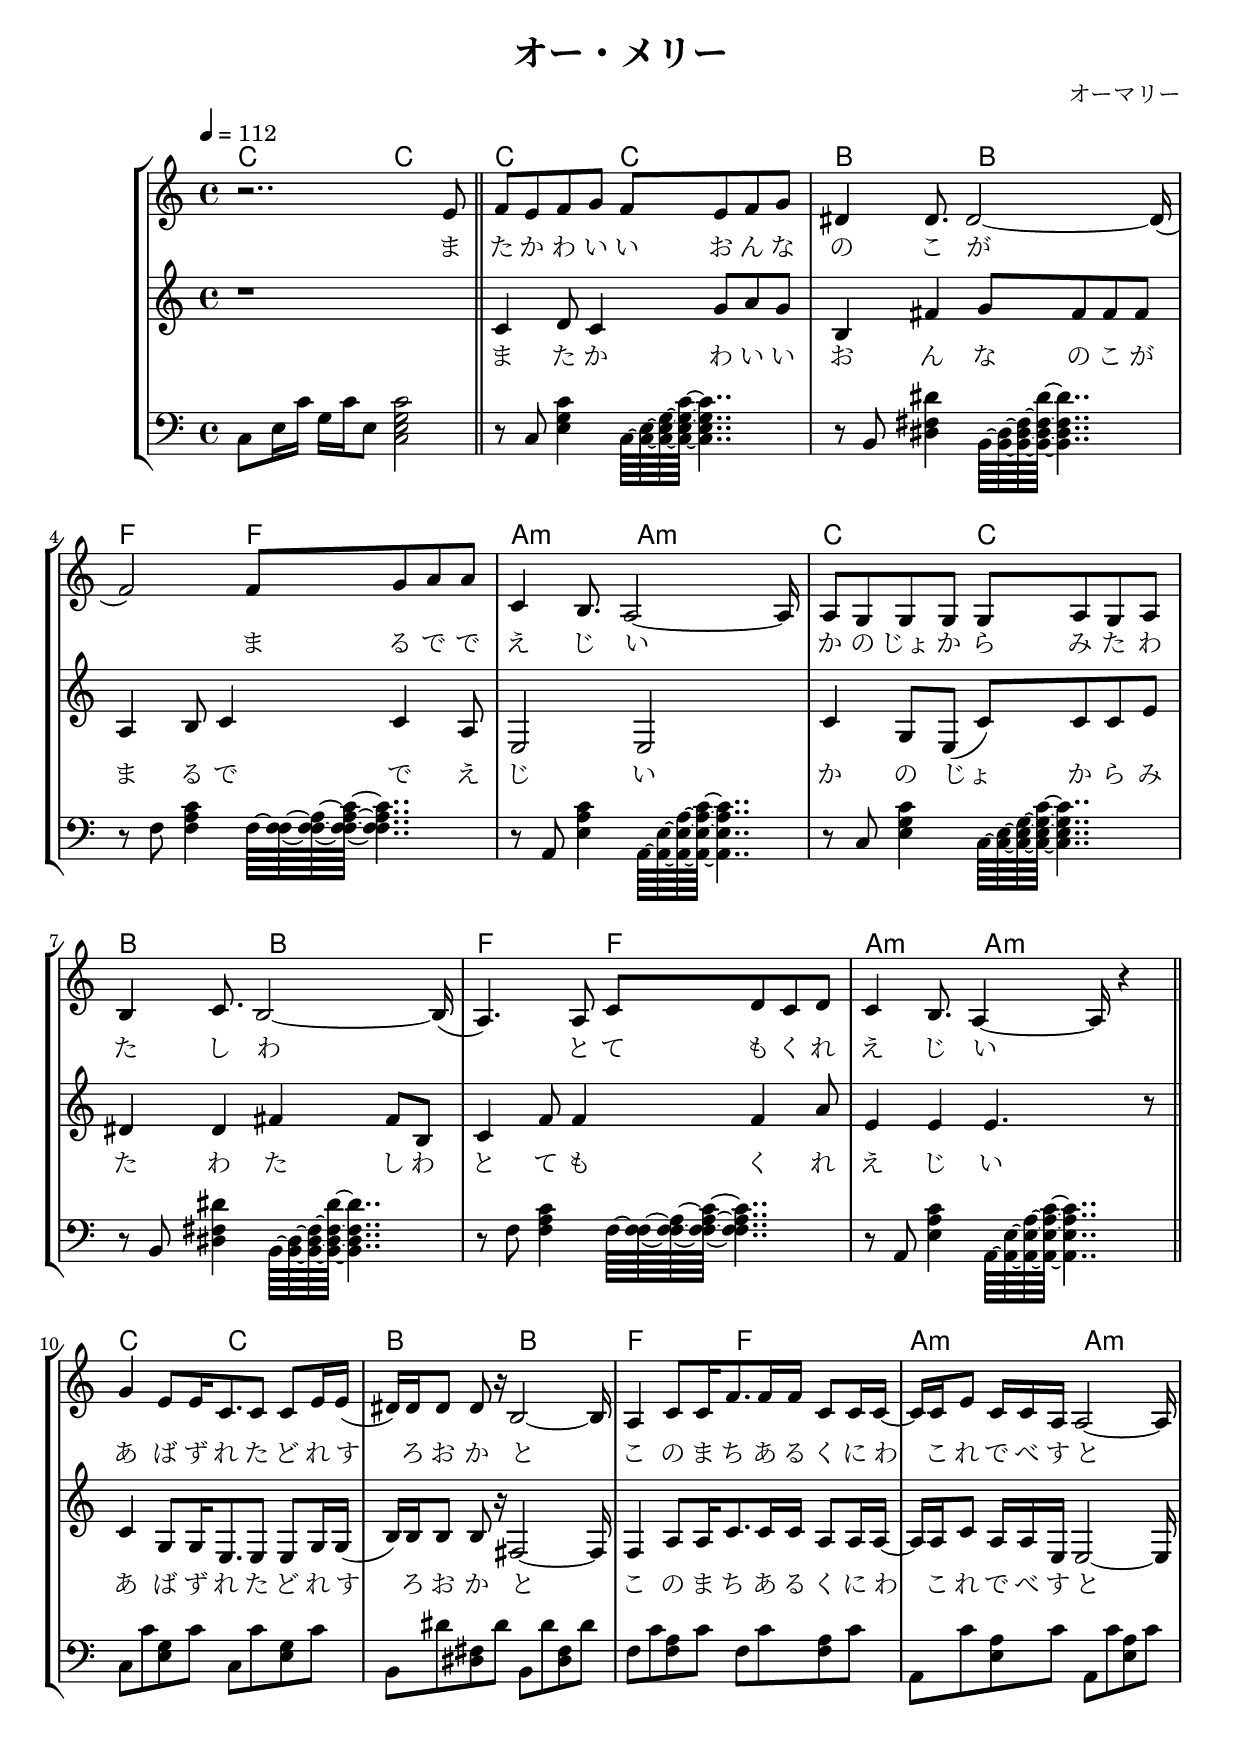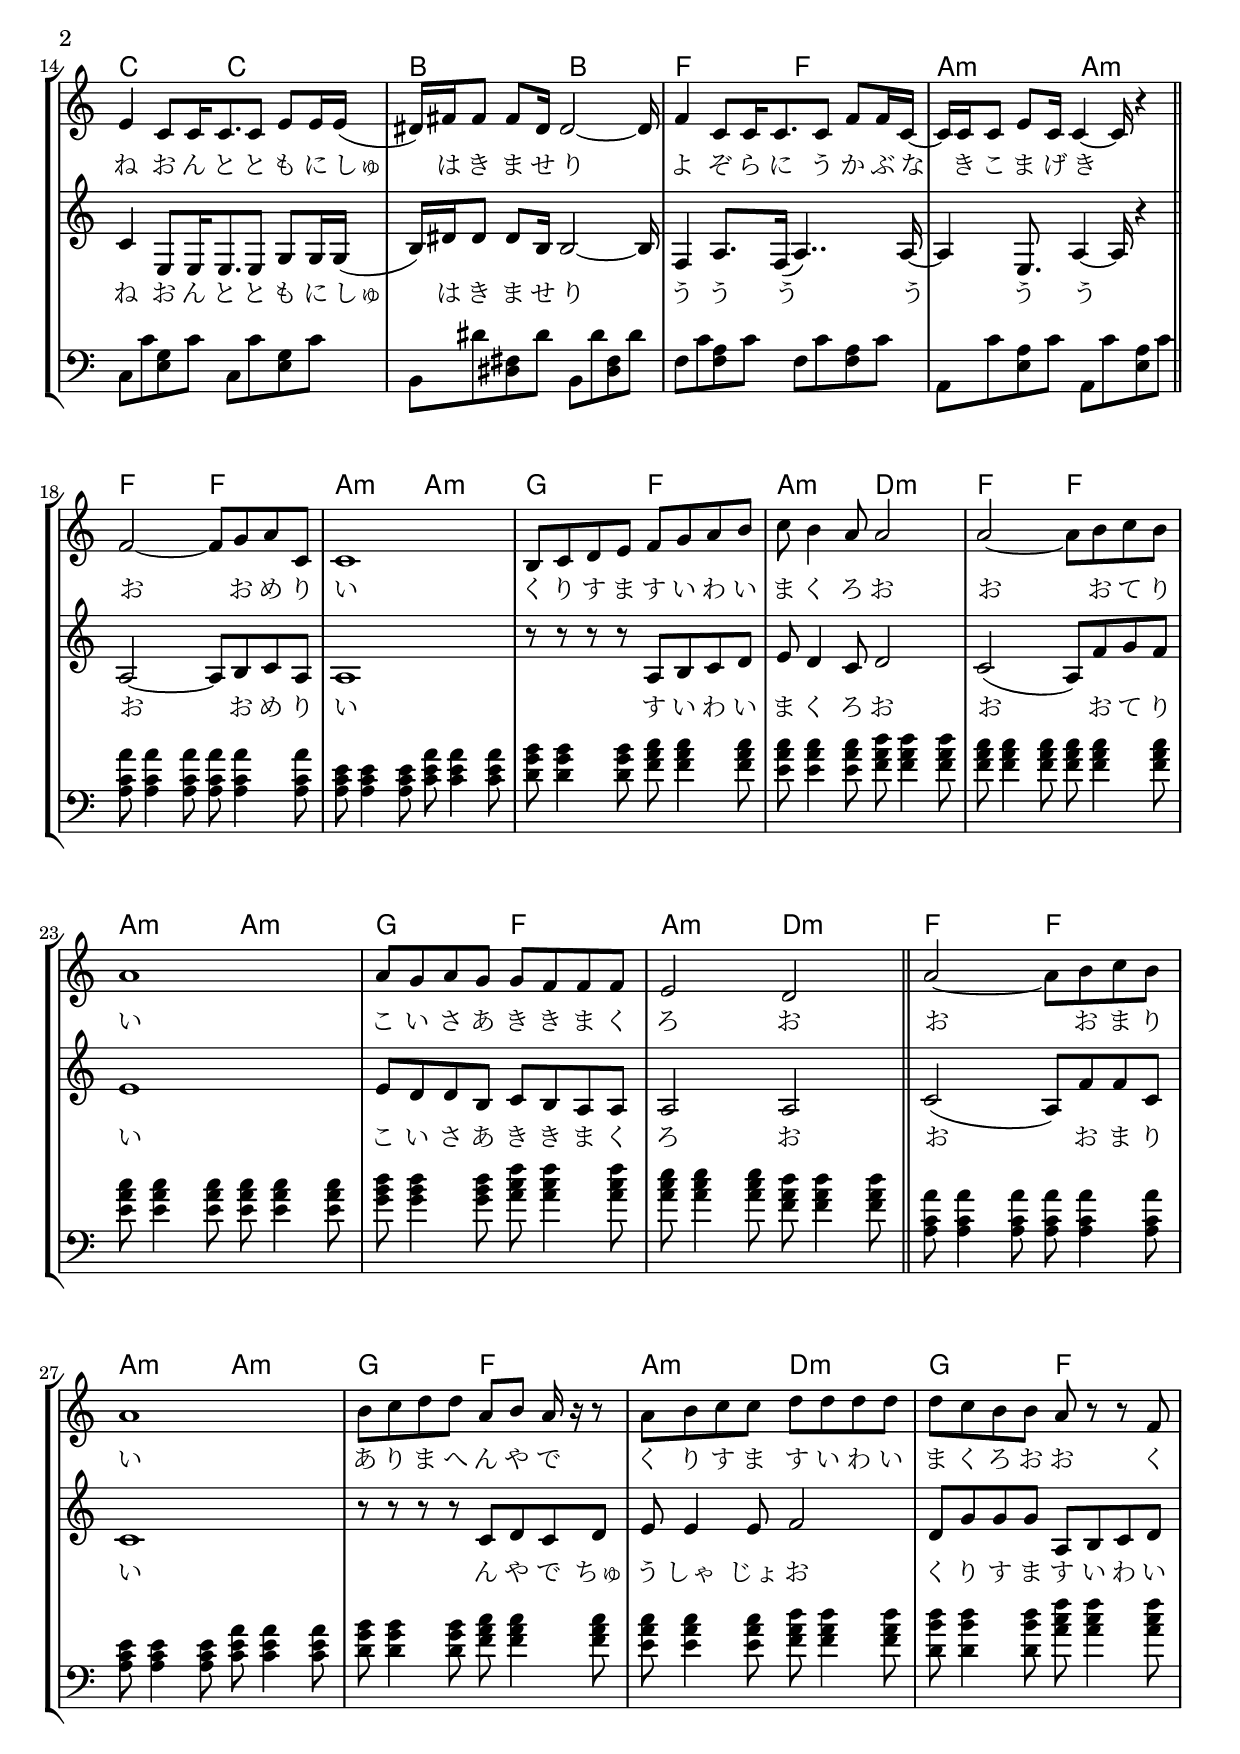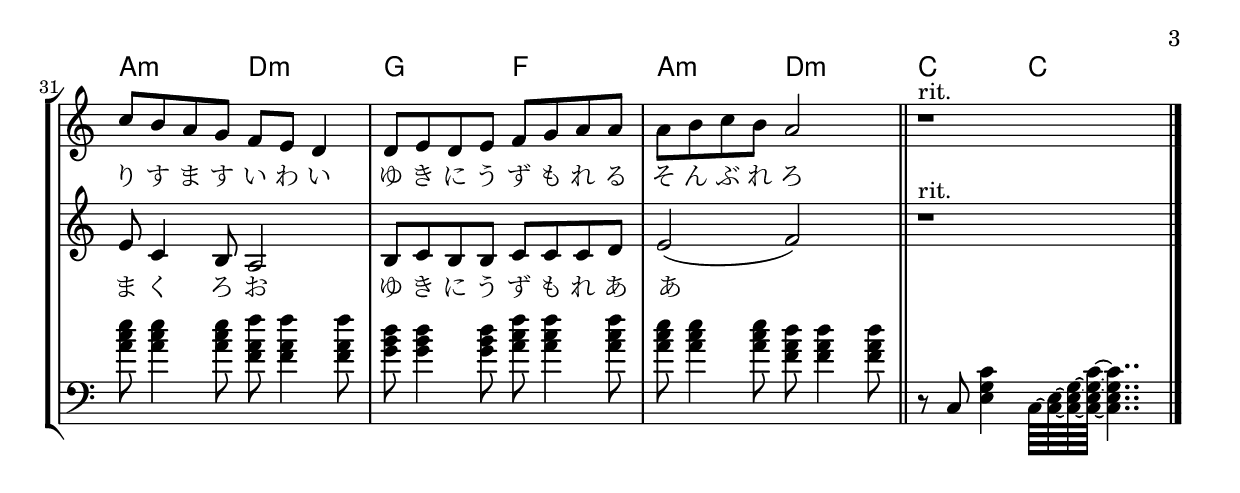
\version "2.12.1"

\header {
	title = \markup {オー・メリー}
	composer = \markup \center-column {オーマリー}
}

harmony = \chordmode {
	c2 c 

	c c b b f f a:m a:m c c b b f f a:m a:m 

	c c b b f f a:m a:m c c b b f f a:m a:m 

	f f a:m a:m g f a:m d:m f f a:m a:m g f a:m d:m 

	f f a:m a:m g f a:m d:m g f a:m d:m g f a:m d:m 

	c c 
}

melody = {
	\key c \major
	\tempo 4 = 112
	r2.. 
	\set Staff.midiInstrument = #"fss0.32"
	e'8 
	f'8  e'8  f'8  g'8  f'8  e'8  f'8  g'8 
	dis'4  dis'8.  dis'2~dis'16 
	(f'2)  f'8  g'8  a'8  a'8 
	c'4  b8.  a2~a16 
	a8  g8  g8  g8  g8  a8  g8  a8 
	b4  c'8.  b2~b16 
	(a4.)  a8  c'8  d'8  c'8  d'8 
	c'4  b8.  a4~a16  	r4 	\set Staff.midiInstrument = #"fss0.32"
	 g'4  e'8  e'16  c'8.  c'8  c'8  e'16  e'16 
	(dis'16)  dis'16  dis'8  dis'8  r16  b2~b16 
	a4  c'8  c'16  f'8.  f'16  f'16  c'8  c'16  c'16~ 
	c'16  c'16  e'8  c'16  c'16  a16  a2~a16 
	e'4  c'8  c'16  c'8.  c'8  e'8  e'16  e'16 
	(dis'16)  fis'16  fis'8  fis'8  dis'16  dis'2~dis'16 
	f'4  c'8  c'16  c'8.  c'8  f'8  f'16  c'16~ 
	c'16  c'16  c'8  e'8  c'16  c'4~c'16  	r4 	\set Staff.midiInstrument = #"fss0.32"
	f'2~f'8  g'8  a'8  c'8 
	c'1 
	b8  c'8  d'8  e'8  f'8  g'8  a'8  b'8 
	c''8  b'4  a'8  a'2 
	a'2~a'8  b'8  c''8  b'8 
	a'1 
	a'8  g'8  a'8  g'8  g'8  f'8  f'8  f'8 
	e'2  d'2
	\set Staff.midiInstrument = #"fss0.32"
	a'2~a'8  b'8  c''8  b'8 
	a'1 
	b'8  c''8  d''8  d''8  a'8  b'8  a'16  r16  r8 
	a'8  b'8  c''8  c''8  d''8  d''8  d''8  d''8 
	d''8  c''8  b'8  b'8  a'8  r8  r8  f'8 
	c''8  b'8  a'8  g'8  f'8  e'8  d'4 
	d'8  e'8  d'8  e'8  f'8  g'8  a'8  a'8 
	a'8  b'8  c''8  b'8  a'2
	r1^"rit." \bar "|."
}

words = \lyricmode {
	
	ま  た  か  わ  い  い  お  ん  な  の  こ  が  ま  る  で  で  え  じ  い  か  の  じょ  か  ら  み  た  わ  た  し  わ  と  て  も  く  れ  え  じ  い  
	あ  ば  ず  れ  た  ど  れ  す  ろ  お  か  と  こ  の  ま  ち  あ  る  く  に  わ  こ  れ  で  べ  す  と  ね  お  ん  と  と  も  に  しゅ  は  き  ま  せ  り  よ  ぞ  ら  に  う  か  ぶ  な  き  こ  ま  げ  き  
	お  お  め  り  い  く  り  す  ま  す  い  わ  い  ま  く  ろ  お  お  お  て  り  い  こ  い  さ  あ  き  き  ま  く  ろ  お  
	お  お  ま  り  い  あ  り  ま  へ  ん  や  で  く  り  す  ま  す  い  わ  い  ま  く  ろ  お  お  く  り  す  ま  す  い  わ  い  ゆ  き  に  う  ず  も  れ  る  そ  ん  ぶ  れ  ろ  
	
}

secondmelody = {
	\key c \major
	\tempo 4 = 112
	r1   
	\set Staff.midiInstrument = #"Acoustic grand"
	 c'4  d'8  c'4  g'8  a'8  g'8 
	b4  fis'4  g'8  fis'8  fis'8  fis'8 
	a4  b8  c'4  c'4  a8 
	e2  e2 
	c'4  g8  e8  (c'8)  c'8  c'8  e'8 
	dis'4  dis'4  fis'4  fis'8  b8 
	c'4  f'8  f'4  f'4  a'8 
	e'4  e'4  e'4.  	r8 	\set Staff.midiInstrument = #"fss0.35"
	 c'4  g8  g16  e8.  e8  e8  g16  g16 
	(b16)  b16  b8  b8  r16  fis2~fis16 
	f4  a8  a16  c'8.  c'16  c'16  a8  a16  a16~ 
	a16  a16  c'8  a16  a16  e16  e2~e16 
	c'4  e8  e16  e8.  e8  g8  g16  g16 
	(b16)  dis'16  dis'8  dis'8  b16  b2~b16 
	f4  a8.  f16  (a4..)  a16~ 
	a4  e8.  a4~a16  	r4 	\set Staff.midiInstrument = #"fss0.35"
	a2~a8  b8  c'8  a8 
	a1 
	r8  r8  r8  r8  a8  b8  c'8  d'8 
	e'8  d'4  c'8  d'2 
	c'2  (a8)  f'8  g'8  f'8 
	e'1 
	e'8  d'8  d'8  b8  c'8  b8  a8  a8 
	a2  a2
	\set Staff.midiInstrument = #"fss0.35"
	c'2  (a8)  f'8  f'8  c'8 
	c'1 
	r8  r8  r8  r8  c'8  d'8  c'8  d'8 
	e'8  e'4  e'8  f'2 
	d'8  g'8  g'8  g'8  a8  b8  c'8  d'8 
	e'8  c'4  b8  a2 
	b8  c'8  b8  b8  c'8  c'8  c'8  d'8 
	e'2  (f'2)
	r1^"rit." \bar "|."
}

secondwords = \lyricmode {
	
	ま  た  か  わ  い  い  お  ん  な  の  こ  が  ま  る  で  で  え  じ  い  か  の  じょ  か  ら  み  た  わ  た  し  わ  と  て  も  く  れ  え  じ  い  
	あ  ば  ず  れ  た  ど  れ  す  ろ  お  か  と  こ  の  ま  ち  あ  る  く  に  わ  こ  れ  で  べ  す  と  ね  お  ん  と  と  も  に  しゅ  は  き  ま  せ  り  う  う  う  う  う  う  
	お  お  め  り  い  す  い  わ  い  ま  く  ろ  お  お  お  て  り  い  こ  い  さ  あ  き  き  ま  く  ろ  お  
	お  お  ま  り  い  ん  や  で  ちゅ  う  しゃ  じょ  お  く  り  す  ま  す  い  わ  い  ま  く  ろ  お  ゆ  き  に  う  ず  も  れ  あ  あ  
	
}

tempochange = {
	\tempo 4 = 112
	r1 \bar "||"
	\tempo 4 = 112
	r1 | r1 | r1 | r1 | r1 | r1 | r1 | r1 \bar "||"
	\tempo 4 = 112
	r1 | r1 | r1 | r1 | r1 | r1 | r1 | r1 \bar "||"
	\tempo 4 = 112
	r1 | r1 | r1 | r1 | r1 | r1 | r1 | r1 \bar "||"
	\tempo 4 = 112
	r1 | r1 | r1 | r1 | r1 | r1 | r1 | r1 \bar "||"
	\tempo 4 = 112
	\tempo 4 = 84 r2 \tempo 4 = 74 r2 \bar "|."
}

mainacc = {
	\clef bass
	\set Staff.midiInstrument = #"Electric Guitar (clean)"
	\key c \major
	\tempo 4 = 112
	c8 e16 c' g c' e8
	<c e g c'>2
	\bar "||"

	\set Staff.midiInstrument = #"Electric Guitar (clean)"
	r8 c8 <e g c'>4
	c64~ <c~ e~> <c~ e~ g~> <c e g c'>~ <c e g c'>4..
	r8 b,8 <dis fis dis'>4
	b,64~ <b,~ dis~> <b,~ dis~ fis~> <b, dis fis dis'>~ <b, dis fis dis'>4..
	r8 f8 <f a c'>4
	f64~ <f~ f~> <f~ f~ a~> <f f a c'>~ <f f a c'>4..
	r8 a,8 <e a c'>4
	a,64~ <a,~ e~> <a,~ e~ a~> <a, e a c'>~ <a, e a c'>4..
	r8 c8 <e g c'>4
	c64~ <c~ e~> <c~ e~ g~> <c e g c'>~ <c e g c'>4..
	r8 b,8 <dis fis dis'>4
	b,64~ <b,~ dis~> <b,~ dis~ fis~> <b, dis fis dis'>~ <b, dis fis dis'>4..
	r8 f8 <f a c'>4
	f64~ <f~ f~> <f~ f~ a~> <f f a c'>~ <f f a c'>4..
	r8 a,8 <e a c'>4
	a,64~ <a,~ e~> <a,~ e~ a~> <a, e a c'>~ <a, e a c'>4..
	\bar "||"

	\set Staff.midiInstrument = #"French horn"
	c8 c' <e g> c'
	c8 c' <e g> c'
	b,8 dis' <dis fis> dis'
	b,8 dis' <dis fis> dis'
	f8 c' <f a> c'
	f8 c' <f a> c'
	a,8 c' <e a> c'
	a,8 c' <e a> c'
	c8 c' <e g> c'
	c8 c' <e g> c'
	b,8 dis' <dis fis> dis'
	b,8 dis' <dis fis> dis'
	f8 c' <f a> c'
	f8 c' <f a> c'
	a,8 c' <e a> c'
	a,8 c' <e a> c'
	\bar "||"

	\set Staff.midiInstrument = #"FX 8 (sci-fi)"
	<a c' a'>8 <a c' a'>4 <a c' a'>8
	<a c' a'>8 <a c' a'>4 <a c' a'>8
	<a c' e'>8 <a c' e'>4 <a c' e'>8
	<c' e' a'>8 <c' e' a'>4 <c' e' a'>8
	<d' g' b'>8 <d' g' b'>4 <d' g' b'>8
	<f' a' c''>8 <f' a' c''>4 <f' a' c''>8
	<e' a' c''>8 <e' a' c''>4 <e' a' c''>8
	<f' a' d''>8 <f' a' d''>4 <f' a' d''>8
	<f' a' c''>8 <f' a' c''>4 <f' a' c''>8
	<f' a' c''>8 <f' a' c''>4 <f' a' c''>8
	<e' a' c''>8 <e' a' c''>4 <e' a' c''>8
	<e' a' c''>8 <e' a' c''>4 <e' a' c''>8
	<g' b' d''>8 <g' b' d''>4 <g' b' d''>8
	<a' c'' f''>8 <a' c'' f''>4 <a' c'' f''>8
	<a' c'' e''>8 <a' c'' e''>4 <a' c'' e''>8
	<f' a' d''>8 <f' a' d''>4 <f' a' d''>8
	\bar "||"

	\set Staff.midiInstrument = #"FX 8 (sci-fi)"
	<a c' a'>8 <a c' a'>4 <a c' a'>8
	<a c' a'>8 <a c' a'>4 <a c' a'>8
	<a c' e'>8 <a c' e'>4 <a c' e'>8
	<c' e' a'>8 <c' e' a'>4 <c' e' a'>8
	<d' g' b'>8 <d' g' b'>4 <d' g' b'>8
	<f' a' c''>8 <f' a' c''>4 <f' a' c''>8
	<e' a' c''>8 <e' a' c''>4 <e' a' c''>8
	<f' a' d''>8 <f' a' d''>4 <f' a' d''>8
	<d' b' d''>8 <d' b' d''>4 <d' b' d''>8
	<a' c'' f''>8 <a' c'' f''>4 <a' c'' f''>8
	<a' c'' e''>8 <a' c'' e''>4 <a' c'' e''>8
	<f' a' f''>8 <f' a' f''>4 <f' a' f''>8
	<g' b' d''>8 <g' b' d''>4 <g' b' d''>8
	<a' c'' f''>8 <a' c'' f''>4 <a' c'' f''>8
	<a' c'' e''>8 <a' c'' e''>4 <a' c'' e''>8
	<f' a' d''>8 <f' a' d''>4 <f' a' d''>8
	\bar "||"

	\set Staff.midiInstrument = #"FX 8 (sci-fi)"
	r8 c8 <e g c'>4
	c64~ <c~ e~> <c~ e~ g~> <c e g c'>~ <c e g c'>4..
	\bar "|."
}

subacc = {
	\clef bass
	\set Staff.midiInstrument = #"Electric Guitar (jazz)"
	\key c \major
	\tempo 4 = 112
	r2
	r2
	\bar "||"

	\set Staff.midiInstrument = #"Baritone Sax"
	c4 r4
	c4 r4
	b,4 r4
	b,4 r4
	f4 r4
	f4 r4
	a,4 r4
	a,4 r4
	c4 r4
	c4 r4
	b,4 r4
	b,4 r4
	f4 r4
	f4 r4
	a,4 r4
	a,4 r4
	\bar "||"

	\set Staff.midiInstrument = #"Electric Guitar (clean)"
	<c e g c'>2
	<c e g c'>2
	<b, dis fis dis'>2
	<b, dis fis dis'>2
	<f f a c'>2
	<f f a c'>2
	<a, e a c'>2
	<a, e a c'>2
	<c e g c'>2
	<c e g c'>2
	<b, dis fis dis'>2
	<b, dis fis dis'>2
	<f f a c'>2
	<f f a c'>2
	<a, e a c'>2
	<a, e a c'>2
	\bar "||"

	\set Staff.midiInstrument = #"Baritone Sax"
	f4 r4
	f4 r4
	a4 r4
	a4 r4
	g4 r4
	f4 r4
	a4 r4
	d'4 r4
	f4 r4
	f4 r4
	a4 r4
	a4 r4
	g4 r4
	f4 r4
	a4 r4
	d4 r4
	\bar "||"

	\set Staff.midiInstrument = #"Baritone Sax"
	<f a c' a'>2
	<f a c' a'>2
	<a a c' e'>2
	<a c' e' a'>2
	<g d' g' b'>2
	<f f' a' c''>2
	<a e' a' c''>2
	<d' f' a' d''>2
	<g d' b' d''>2
	<f a' c'' f''>2
	<a a' c'' e''>2
	<d' f' a' f''>2
	<g g' b' d''>2
	<f a' c'' f''>2
	<a a' c'' e''>2
	<d f' a' d''>2
	\bar "||"

	\set Staff.midiInstrument = #"Baritone Sax"
	c8 c' g e
	c8 c' g e
	\bar "|."
}

percA = {
	\drummode {
	r2. hho4  \bar "||"
	hh4 hh8 hh2 r8  |\times 16/32{ hh2 hh8. hh8. hh4. hh2. } |hh4 hh8 hh2 r8  |hh4 hh8 hh4 hh4.  |hh4 hh8 hh2 r8  |\times 16/32{ hh2 hh8. hh8. hh4. hh2. } |hh4 hh8 hh2 r8  |\times 16/32{ hh2 hh8. hh1 r4 r16 } \bar "||"
	r1  |r2. hho4  |r1  |r2. hho4  |r1  |r2. hho4  |r1  |r2. hho4  \bar "||"
	cymr4 cymr4 cymr4 cymr4  |cymr4 cymr8 cymr16 cymr16 cymr4 cymr4  |cymr4 cymr4 cymr4 cymr4  |cymr4 cymr2.  |cymr4 cymr4 cymr4 cymr4  |cymr4 cymr8 cymr16 cymr16 cymr4 cymr4  |cymr4 cymr4 cymr4 cymr4  |cymr4 cymr2.  \bar "||"
	cymr4 cymr4 cymr4 cymr4  |cymr4 cymr8 cymr16 cymr16 cymr4 cymr4  |cymr4 cymr4 cymr4 cymr4  |cymr4 cymr2.  |cymr4 cymr4 cymr4 cymr4  |cymr4 cymr8 cymr16 cymr16 cymr4 cymr4  |cymr4 cymr4 cymr4 cymr4  |cymr4 cymr2.  \bar "||"
	r2 r8 hho4 hho8  \bar "|."
	}
}

percB = {
	\drummode {
	r16 hhp16 hhp8 hhp16 hhp8 hhp2 hhp16  \bar "||"
	r16 hhp8 hhp8 hhp2 r8.  |\times 16/32{ r8 hhp4 hhp4 hhp8 hhp2 r8 hhp2 r8 } |r16 hhp8 hhp8 hhp2 r8.  |r16 hhp8 hhp8 hhp8. hhp2  |r16 hhp8 hhp8 hhp2 r8.  |\times 16/32{ r8 hhp4 hhp4 hhp8 hhp2 r8 hhp2 r8 } |r16 hhp8 hhp8 hhp2 r8.  |\times 16/32{ r8 hhp4 hhp4 hhp8 hhp1 r4 } \bar "||"
	r16 hhp16 hhp8 hhp16 hhp8 hhp2 r16  |r16 hhp16 hhp8 hhp16 hhp8 hhp2 r16  |r16 hhp16 hhp8 hhp16 hhp8 hhp2 r16  |r16 hhp16 hhp8 hhp16 hhp8 hhp2 r16  |r16 hhp16 hhp8 hhp16 hhp8 hhp2 r16  |r16 hhp16 hhp8 hhp16 hhp8 hhp2 r16  |r16 hhp16 hhp8 hhp16 hhp8 hhp2 r16  |r16 hhp16 hhp8 hhp16 hhp8 hhp2 hhp16  \bar "||"
	r2 sn2  |r2 sn2  |r2 sn2  |r8 sn8 sn2.  |r2 sn2  |r2 sn2  |r2 sn2  |r8 sn8 sn2.  \bar "||"
	r2 sn2  |r2 sn2  |r2 sn2  |r8 sn8 sn2.  |r2 sn2  |r2 sn2  |r2 sn2  |r8 sn8 sn2.  \bar "||"
	hhp4 hhp4 hhp4 hhp4  \bar "|."
	}
}

percC = {
	\drummode {
	hh8. hh8. hh4 hh4 hh8  \bar "||"
	r1  |\times 16/32{ r1 r2 hho2 } |r1  |\times 16/32{ r1 r2 hho2 } |r1  |\times 16/32{ r1 r2 hho2 } |r1  |\times 16/32{ r1 r2 hho2 } \bar "||"
	hh8. hh8. hh2 r8  |hh8. hh8. hh2 hh8  |hh8. hh8. hh2 r8  |hh8. hh8. hh2 hh8  |hh8. hh8. hh2 r8  |hh8. hh8. hh2 hh8  |hh8. hh8. hh2 r8  |hh8. hh8. hh4 hh4 hh8  \bar "||"
	bd2. r8 bd8  |bd2. r8 bd8  |bd2. r8 bd8  |bd4. bd8 bd4. bd8  |bd2. r8 bd8  |bd2. r8 bd8  |bd2. r8 bd8  |bd2 r8 bd4.  \bar "||"
	bd2. r8 bd8  |bd2. r8 bd8  |bd2. r8 bd8  |bd4. bd8 bd4. bd8  |bd2. r8 bd8  |bd2. r8 bd8  |bd2. r8 bd8  |bd2 r8 bd4.  \bar "||"
	r4. hh2 r8  \bar "|."
	}
}

percD = {
	\drummode {
	r2 ss2  \bar "||"
	bd8. bd8. bd2 bd8  |\times 16/32{ bd4. bd4. bd2 bd2 bd4 } |bd8. bd8. bd2 bd8  |bd8. bd8. bd2 r8  |bd8. bd8. bd2 bd8  |\times 16/32{ bd4. bd4. bd2 bd2 bd4 } |bd8. bd8. bd2 bd8  |\times 16/32{ bd4. bd4. bd8 bd2 r8 bd2 } \bar "||"
	r2 ss2  |r2 ss2  |r2 ss2  |r2 ss2  |r2 ss2  |r2 ss2  |r2 ss2  |r2 ss2  \bar "||"
	r1 |r1 |r1 |r2 r8 tommh8 tommh4  |r1 |r1 |r1 |r8. tommh8. tommh2 r8  \bar "||"
	r1 |r1 |r1 |r2 r8 tommh8 tommh4  |r1 |r1 |r1 |r8. tommh8. tommh2 r8  \bar "||"
	bd8. bd4. r16 bd4 bd8  \bar "|."
	}
}

percE = {
	\drummode {
	bd4. bd4 bd4.  \bar "||"
	r2 ss2  |\times 16/32{ r1 ss1 } |r2 ss2  |\times 16/32{ r1 ss1 } |r2 ss2  |\times 16/32{ r1 ss1 } |r2 ss2  |\times 16/32{ r1 ss1 } \bar "||"
	bd2 r8 bd4 bd8  |bd4. bd4 bd4 bd8  |bd2 r8 bd4 bd8  |bd4. bd4 bd4 bd8  |bd2 r8 bd4 bd8  |bd4. bd4 bd4 bd8  |bd2 r8 bd4 bd8  |bd4. bd4 bd4.  \bar "||"
	r1 |r1 |r1 |r2. r8 toml8  |r1 |r1 |r1 |r2. toml8 toml8  \bar "||"
	r1 |r1 |r1 |r2. r8 toml8  |r1 |r1 |r1 |r2. toml8 toml8  \bar "||"
	r1 \bar "|."
	}
}

percF = {
	\drummode {
	r1 \bar "||"
	r1 |r1 |r1 |r2 r8. sn16 sn4  |r1 |r1 |r1 |\times 16/32{ r1 sn4 sn8 sn2 r8 } \bar "||"
	r1 | r1 | r1 | r1 | r1 | r1 | r1 | r1 \bar "||"
	r1 |r1 |r1 |r1 |r1 |r1 |r1 |hho1  \bar "||"
	r1 |r1 |r1 |r1 |r1 |r1 |r1 |hho1  \bar "||"
	r1 \bar "|."
	}
}

percG = {
	\drummode {
	r1 \bar "||"
	r1 |r1 |r1 |r2. r8 tomml8  |r1 |r1 |r1 |r2. r8 tomml8  \bar "||"
	r1 | r1 | r1 | r1 | r1 | r1 | r1 | r1 \bar "||"
	r1 | r1 | r1 | r1 | r1 | r1 | r1 | r1 \bar "||"
	r1 | r1 | r1 | r1 | r1 | r1 | r1 | r1 \bar "||"
	r1 \bar "|."
	}
}

percH = {
	\drummode {
	r1 \bar "||"
	r1 |r1 |r1 |r1 |r1 |r1 |r1 |\times 16/32{ r1 r2 r8 tommh4. } \bar "||"
	r1 | r1 | r1 | r1 | r1 | r1 | r1 | r1 \bar "||"
	r1 | r1 | r1 | r1 | r1 | r1 | r1 | r1 \bar "||"
	r1 | r1 | r1 | r1 | r1 | r1 | r1 | r1 \bar "||"
	r1 \bar "|."
	}
}

percI = {
	\drummode {
	r1 \bar "||"
	r1 |r1 |r1 |r1 |r1 |r1 |r1 |\times 16/32{ r1 r2. tomfh4 } \bar "||"
	r1 | r1 | r1 | r1 | r1 | r1 | r1 | r1 \bar "||"
	r1 | r1 | r1 | r1 | r1 | r1 | r1 | r1 \bar "||"
	r1 | r1 | r1 | r1 | r1 | r1 | r1 | r1 \bar "||"
	r1 \bar "|."
	}
}

\score {
	<<
		\new StaffGroup <<
			\new ChordNames {\harmony}
			\new Voice = "melody" {\melody}
			\new Lyrics \lyricsto "melody" \words
			\new Voice = "secondmelody" {\secondmelody}
			\new Lyrics \lyricsto "secondmelody" \secondwords
			\new Staff = "mainacc" {\mainacc}
		>>
	>>
	\layout { }
}
